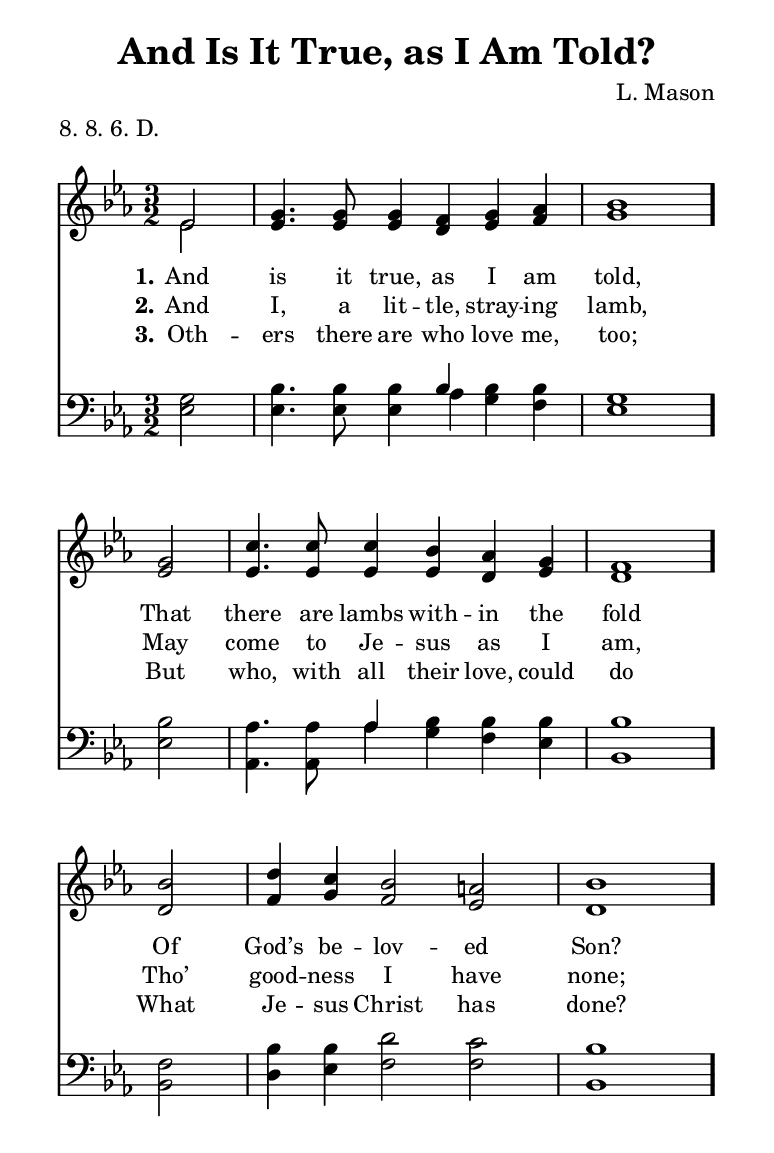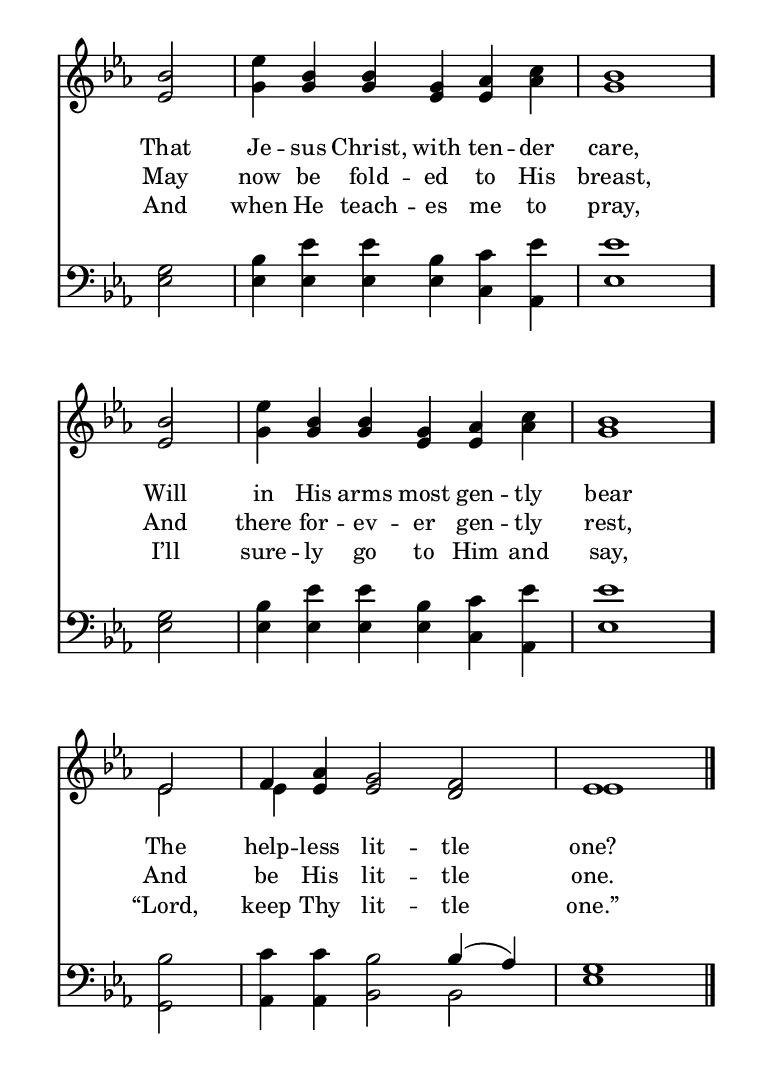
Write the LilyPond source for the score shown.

\include "common/global.ily"
\paper {
  \include "common/paper.ily"
  ragged-last-bottom = ##t
  system-system-spacing.padding = 2
  system-system-spacing.basic-distance = 2
}

\header{
  %children
  hymnnumber = "321"
  title = "And Is It True, as I Am Told?"
  tunename = "Meribah" % similar to, but not identical to, EOG128
  meter = "8. 8. 6. D."
  poet = ""
  composer = "L. Mason"
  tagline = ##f
}

patternAA = { c2 | c4. c8 c4 c4 c4 c4 | c1 }

patternBA = { c2 | c4 c4 c2 c2 | c1 }
patternBB = { c2 | c4 c4 c2 c4( c4) | c1 }

patternCA = { c2 | c4 c4 c4 c4 c4 c4 | c1 }

global = {
  \include "common/overrides.ily"
  \override Staff.TimeSignature.style = #'numbered
  \time 3/2
  \override Score.MetronomeMark.transparent = ##t % hide all fermata changes too
  \tempo 4=120
  \key ees \major
  \partial 2
  \autoBeamOff
}

notesSoprano = {
\global
\relative c' {

  \changePitch \patternAA { ees | g g g f g aes | bes }
  \changePitch \patternAA { g | c c c bes aes g | f }
  \changePitch \patternBA { bes | d c bes a | bes }

  \changePitch \patternCA { bes | ees bes bes g aes c | bes }
  \changePitch \patternCA { bes | ees bes bes g aes c | bes }
  \changePitch \patternBA { ees, | f aes g f | ees }

  \bar "|."

}
}

notesAlto = {
\global
\relative e' {

  \changePitch \patternAA { ees | ees ees ees d ees f | g }
  \changePitch \patternAA { ees | ees ees ees ees d ees | d }
  \changePitch \patternBA { d | f g f ees | d }

  \changePitch \patternCA { ees | g g g ees ees aes | g }
  \changePitch \patternCA { ees | g g g ees ees aes | g }
  \changePitch \patternBA { ees | ees ees ees d | ees }

}
}

notesTenor = {
\global
\relative a {

  \changePitch \patternAA { g | bes bes bes bes bes bes | g }
  \changePitch \patternAA { bes | aes aes aes bes bes bes | bes }
  \changePitch \patternBA { f | bes bes d c | bes }

  \changePitch \patternCA { g | bes ees ees bes c ees | ees}
  \changePitch \patternCA { g, | bes ees ees bes c ees | ees}
  \changePitch \patternBB { bes | c c bes bes( aes) | g }

}
}

notesBass = {
\global
\relative f {

  \changePitch \patternAA { ees | ees ees ees aes g f | ees }
  \changePitch \patternAA { ees | aes, aes aes' g f ees | bes }
  \changePitch \patternBA { bes | d ees f f | bes, }

  \changePitch \patternCA { ees | ees ees ees ees c aes | ees' }
  \changePitch \patternCA { ees | ees ees ees ees c aes | ees' }
  \changePitch \patternBA { g, | aes aes bes bes | ees }

}
}

wordsA = \lyricmode {
\set stanza = "1."

And is it true, as I am told, \bar "."
That there are lambs with -- in the fold \bar "."
Of God’s be -- lov -- ed Son? \bar "."
That Je -- sus Christ, with ten -- der care, \bar "."
Will in His arms most gen -- tly bear \bar "."
The help -- less lit -- tle one? \bar "."

}

wordsB = \lyricmode {
\set stanza = "2."

And I, a lit -- tle, stray -- ing lamb,
May come to Je -- sus as I am,
Tho’ good -- ness I have none;
May now be fold -- ed to His breast,
And there for -- ev -- er gen -- tly rest,
And be His lit -- tle one.

}

wordsC = \lyricmode {
\set stanza = "3."

Oth -- ers there are who love me, too;
But who, with all their love, could do
What Je -- sus Christ has done?
And when He teach -- es me to pray,
I’ll sure -- ly go to Him and say,
“Lord, keep Thy lit -- tle one.”

}

\score {
  \context ChoirStaff <<
    \context Staff = upper <<
      \set Staff.autoBeaming = ##f
      \set ChoirStaff.systemStartDelimiter = #'SystemStartBar
      \set ChoirStaff.printPartCombineTexts = ##f
      \partcombine #'(2 . 11) \notesSoprano \notesAlto
      \context NullVoice = sopranos { \voiceOne << \notesSoprano >> }
      \context Lyrics = one   \lyricsto sopranos \wordsA
      \context Lyrics = two   \lyricsto sopranos \wordsB
      \context Lyrics = three \lyricsto sopranos \wordsC
    >>
    \context Staff = men <<
      \set Staff.autoBeaming = ##f
      \clef bass
      \set ChoirStaff.printPartCombineTexts = ##f
      \partcombine #'(2 . 11) \notesTenor \notesBass
    >>
  >>
  \layout {
    \include "common/layout.ily"
  }
  #(cond ((ly:get-option 'eog-midi-permitted) #{ \midi{
    \include "common/midi.ily"
  } #}))
}

\version "2.19.49"  % necessary for upgrading to future LilyPond versions.

% vi:set et ts=2 sw=2 ai nocindent syntax=lilypond:
